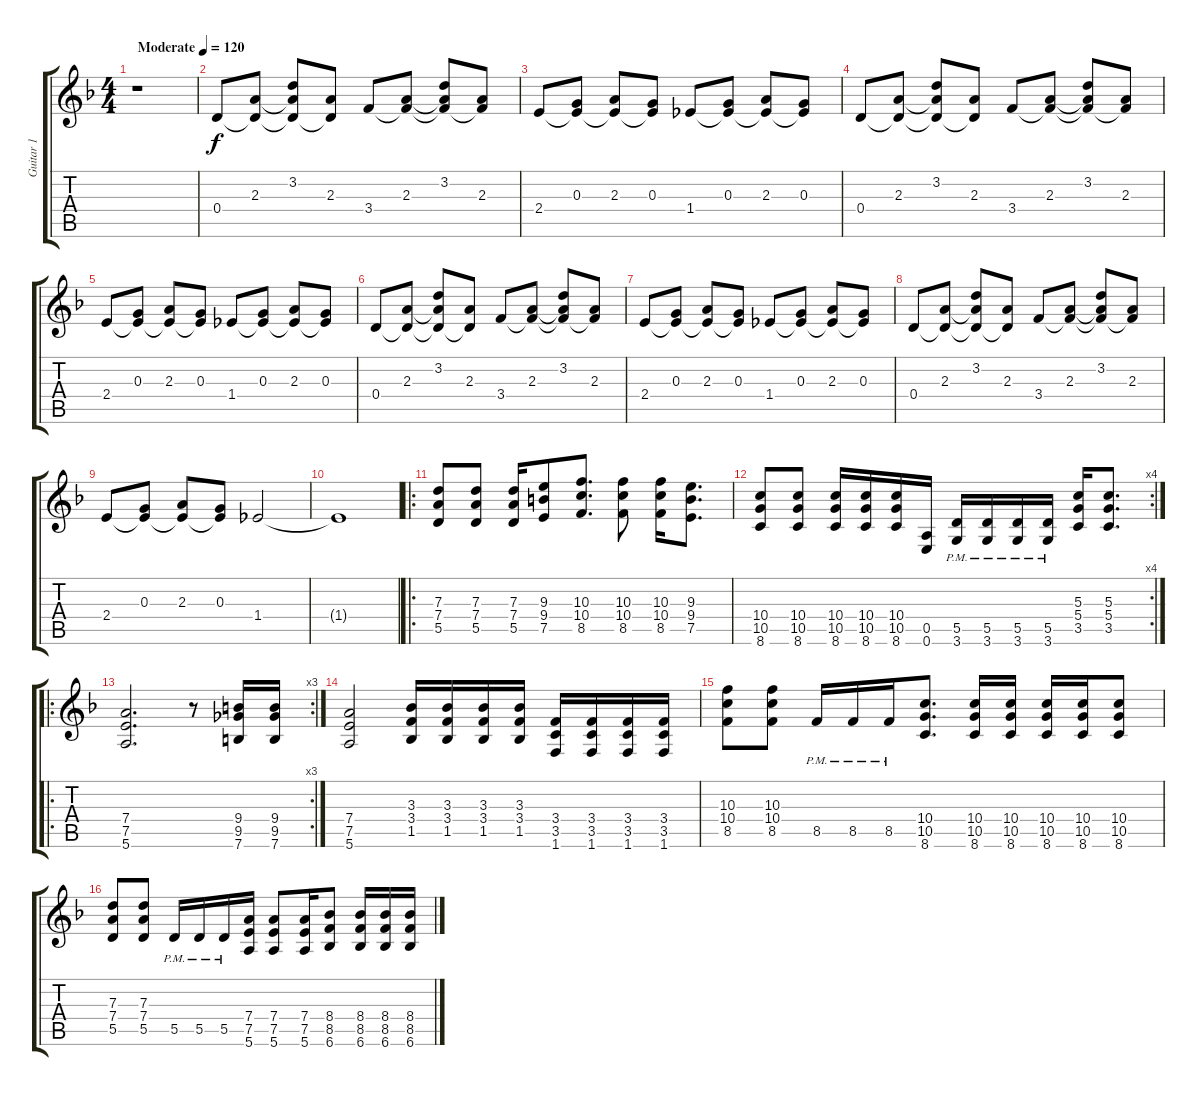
\track ("Guitar 1" "Guitar 1") {instrument overdrivenguitar}
\staff {score tabs}
\tuning (E4 B3 G3 D3 A2 E2) {hide}
\ts (4 4)
\tempo (120 "Moderate")
\clef g2
\ks f
r.1{dy f instrument overdrivenguitar} |
0.4.8 (2.3 0.4{t}).8 (3.2 2.3{t} 0.4{t}).8 (2.3 0.4{t}).8 3.4.8 (2.3 3.4{t}).8 (3.2 2.3{t} 3.4{t}).8 (2.3 3.4{t}).8 |
2.4.8 (0.3 2.4{t}).8 (2.3 2.4{t}).8 (0.3 2.4{t}).8 1.4.8 (0.3 1.4{t}).8 (2.3 1.4{t}).8 (0.3 1.4{t}).8 |
0.4.8 (2.3 0.4{t}).8 (3.2 2.3{t} 0.4{t}).8 (2.3 0.4{t}).8 3.4.8 (2.3 3.4{t}).8 (3.2 2.3{t} 3.4{t}).8 (2.3 3.4{t}).8 |
2.4.8 (0.3 2.4{t}).8 (2.3 2.4{t}).8 (0.3 2.4{t}).8 1.4.8 (0.3 1.4{t}).8 (2.3 1.4{t}).8 (0.3 1.4{t}).8 |
0.4.8 (2.3 0.4{t}).8 (3.2 2.3{t} 0.4{t}).8 (2.3 0.4{t}).8 3.4.8 (2.3 3.4{t}).8 (3.2 2.3{t} 3.4{t}).8 (2.3 3.4{t}).8 |
2.4.8 (0.3 2.4{t}).8 (2.3 2.4{t}).8 (0.3 2.4{t}).8 1.4.8 (0.3 1.4{t}).8 (2.3 1.4{t}).8 (0.3 1.4{t}).8 |
0.4.8 (2.3 0.4{t}).8 (3.2 2.3{t} 0.4{t}).8 (2.3 0.4{t}).8 3.4.8 (2.3 3.4{t}).8 (3.2 2.3{t} 3.4{t}).8 (2.3 3.4{t}).8 |
2.4.8 (0.3 2.4{t}).8 (2.3 2.4{t}).8 (0.3 2.4{t}).8 1.4.2 |
1.4{t}.1 |
\ro
(7.3 7.4 5.5).8 (7.3 7.4 5.5).8 (7.3 7.4 5.5).16 (9.3 9.4 7.5).8 (10.3 10.4 8.5).8{d} (10.3 10.4 8.5).8 (10.3 10.4 8.5).16 (9.3 9.4 7.5).8{d} |
\rc 4
(10.4 10.5 8.6).8 (10.4 10.5 8.6).8 (10.4 10.5 8.6).16 (10.4 10.5 8.6).16 (10.4 10.5 8.6).16 (0.5 0.6).16 (5.5{pm} 3.6{pm}).16 (5.5{pm} 3.6{pm}).16 (5.5{pm} 3.6{pm}).16 (5.5{pm} 3.6{pm}).16 (5.3 5.4 3.5).16 (5.3 5.4 3.5).8{d} |
\ro
\rc 3
(7.4 7.5 5.6).2{d} r.8 (9.4 9.5 7.6).16 (9.4 9.5 7.6).16 |
(7.4 7.5 5.6).2 (3.3 3.4 1.5).16 (3.3 3.4 1.5).16 (3.3 3.4 1.5).16 (3.3 3.4 1.5).16 (3.4 3.5 1.6).16 (3.4 3.5 1.6).16 (3.4 3.5 1.6).16 (3.4 3.5 1.6).16 |
(10.3 10.4 8.5).8 (10.3 10.4 8.5).8 8.5{pm}.16 8.5{pm}.16 8.5{pm}.16 (10.4 10.5 8.6).8{d} (10.4 10.5 8.6).16 (10.4 10.5 8.6).16 (10.4 10.5 8.6).16 (10.4 10.5 8.6).16 (10.4 10.5 8.6).8 |
(7.3 7.4 5.5).8 (7.3 7.4 5.5).8 5.5{pm}.16 5.5{pm}.16 5.5{pm}.16 (7.4 7.5 5.6).16 (7.4 7.5 5.6).8 (7.4 7.5 5.6).16 (8.4 8.5 6.6).8 (8.4 8.5 6.6).16 (8.4 8.5 6.6).16 (8.4 8.5 6.6).16
